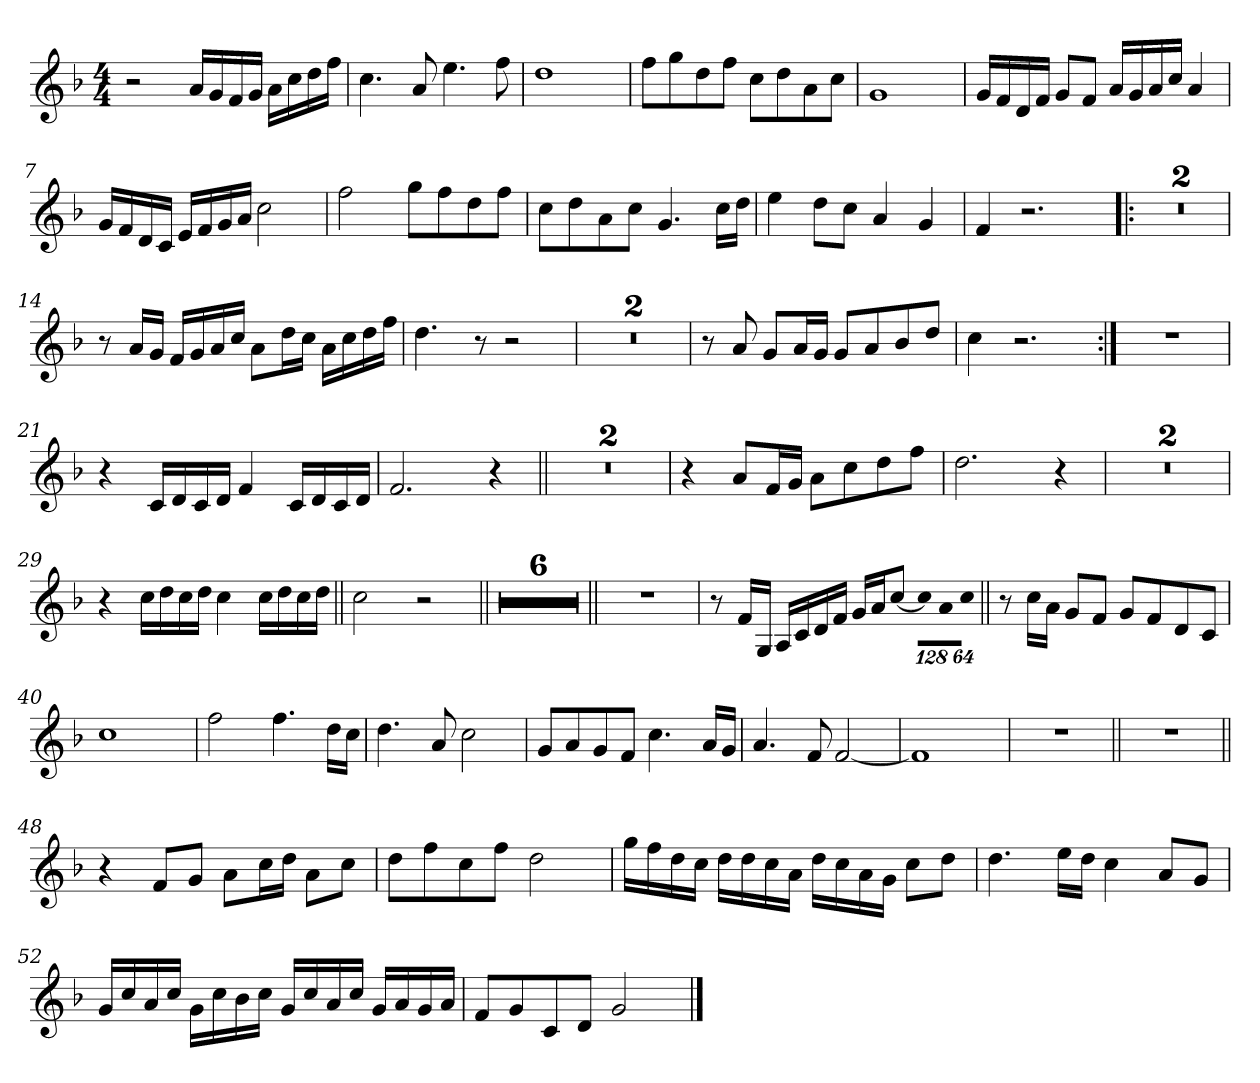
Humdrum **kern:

**kern
*part1
*staff1
!!LO:PB:g=z
*clefG2
*k[b-]
*F:
*M4/4
*MM79
=1
2r
16ai/LL
16gi/
16fi/
16gi/JJ
16ai\LL
16cci\
16ddi\
16ffi\JJ
=2
4.cci\
8ai/
4.eei\
8ffi\
=3
1ddi
=4
8ffi\L
8ggi\
8ddi\
8ffi\J
8cci\L
8ddi\
8ai\
8cci\J
=5
1gi
!!LO:LB:g=z
=6
16gi/LL
16fi/
16di/
16fi/JJ
8gi/L
8fi/J
16ai/LL
16gi/
16ai/
16cci/JJ
4ai/
=7
16gi/LL
16fi/
16di/
16ci/JJ
16ei/LL
16fi/
16gi/
16ai/JJ
2cci\
=8
2ffi\
8ggi\L
8ffi\
8ddi\
8ffi\J
=9
8cci\L
8ddi\
8ai\
8cci\J
4.gi/
16cci\LL
16ddi\JJ
!!LO:LB:g=z
=10
4eei\
8ddi\L
8cci\J
4ai/
4gi/
=11
4fi/
2.r
=12!|:
1r
=13
1r
=14
8r
16ai/LL
16gi/JJ
16fi/LL
16gi/
16ai/
16cci/JJ
8ai\L
16ddi\L
16cci\JJ
16ai\LL
16cci\
16ddi\
16ffi\JJ
=15
4.ddi\
8r
2r
=16
1r
!!LO:LB:g=z
=17
1r
=18
8r
8ai/
8gi/L
16ai/L
16gi/JJ
8gi/L
8ai/
8b-i/
8ddi/J
=19
4cci\
2.r
=20:|!
1r
=21
4r
16ci/LL
16di/
16ci/
16di/JJ
4fi/
16ci/LL
16di/
16ci/
16di/JJ
=22
2.fi/
4r
!!LO:LB:g=z
=23||
1r
=24
1r
=25
4r
8ai/L
16fi/L
16gi/JJ
8ai\L
8cci\
8ddi\
8ffi\J
=26
2.ddi\
4r
=27
1r
=28
1r
=29
4r
16cci\LL
16ddi\
16cci\
16ddi\JJ
4cci\
16cci\LL
16ddi\
16cci\
16ddi\JJ
!!LO:LB:g=z
=30||
2cci\
2r
=31||
1r
=32
1r
=33
1r
=34
1r
=35
1r
=36
1r
=37||
1r
!!LO:LB:g=z
=38
8r
16fi/LL
16Gi/JJ
16Ai/LL
16ci/
16di/
16fi/JJ
16gi/LL
16ai/J
[<8cci/J
*Xbrackettup
!LO:N:vis=8
1024%85cci\L]
!LO:N:vis=8
1024%85ai\
!LO:N:vis=8
512%43cci\J
=39||
8r
16cci\LL
16ai\JJ
8gi/L
8fi/J
8gi/L
8fi/
8di/
8ci/J
=40
1cci
=41
2ffi\
4.ffi\
16ddi\LL
16cci\JJ
=42
4.ddi\
8ai/
2cci\
!!LO:LB:g=z
=43
8gi/L
8ai/
8gi/
8fi/J
4.cci\
16ai/LL
16gi/JJ
=44
4.ai/
8fi/
[<2fi/
=45
1fi]
=46
1r
=47||
1r
=48||
4r
8fi/L
8gi/J
8ai\L
16cci\L
16ddi\JJ
8ai\L
8cci\J
!!LO:LB:g=z
=49
8ddi\L
8ffi\
8cci\
8ffi\J
2ddi\
=50
16ggi\LL
16ffi\
16ddi\
16cci\JJ
16ddi\LL
16ddi\
16cci\
16ai\JJ
16ddi\LL
16cci\
16ai\
16gi\JJ
8cci\L
8ddi\J
=51
4.ddi\
16eei\LL
16ddi\JJ
4cci\
8ai/L
8gi/J
!!LO:LB:g=z
=52
16gi/LL
16cci/
16ai/
16cci/JJ
16gi\LL
16cci\
16b-i\
16cci\JJ
16gi/LL
16cci/
16ai/
16cci/JJ
16gi/LL
16ai/
16gi/
16ai/JJ
=53
8fi/L
8gi/
8ci/
8di/J
2gi/
==
*-
